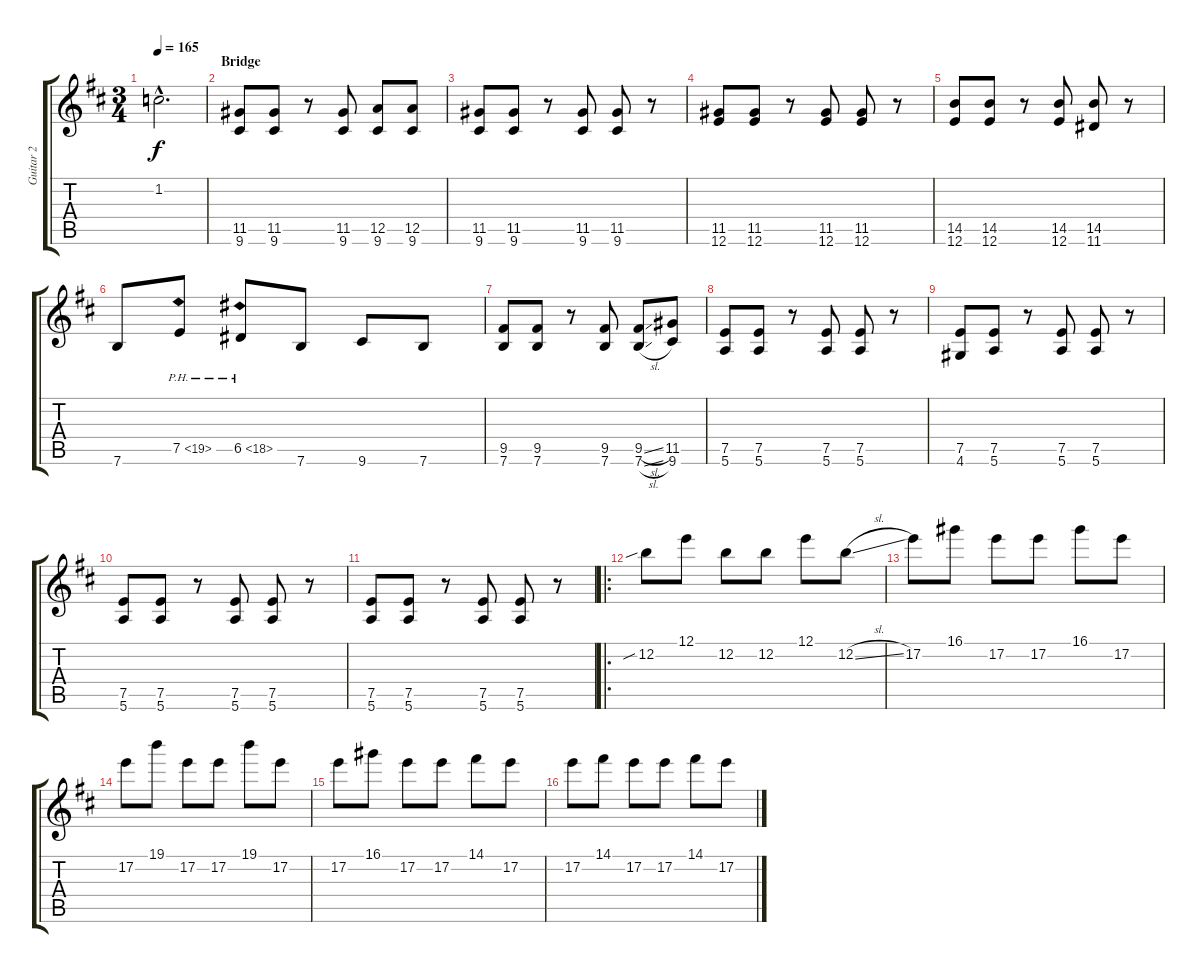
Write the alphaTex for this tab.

\track ("Guitar 2" "Guitar 2") {instrument distortionguitar}
\staff {score tabs}
\tuning (E4 B3 G3 D3 A2 E2) {hide}
\ts (3 4)
\tempo 165
\clef g2
\ks d
1.2{hac t}.2{d dy f} |
\section ("" "Bridge")
(11.5 9.6).8{instrument distortionguitar} (11.5 9.6).8 r.8 (11.5 9.6).8 (12.5 9.6).8 (12.5 9.6).8 |
(11.5 9.6).8 (11.5 9.6).8 r.8 (11.5 9.6).8 (11.5 9.6).8 r.8 |
(11.5 12.6).8 (11.5 12.6).8 r.8 (11.5 12.6).8 (11.5 12.6).8 r.8 |
(14.5 12.6).8 (14.5 12.6).8 r.8 (14.5 12.6).8 (14.5 11.6).8 r.8 |
7.6.8 7.5{ph 12}.8 6.5{ph 12}.8 7.6.8 9.6.8 7.6.8 |
(9.5 7.6).8 (9.5 7.6).8 r.8 (9.5 7.6).8 (9.5{sl} 7.6{sl}).8 (11.5 9.6).8 |
(7.5 5.6).8 (7.5 5.6).8 r.8 (7.5 5.6).8 (7.5 5.6).8 r.8 |
(7.5 4.6).8 (7.5 5.6).8 r.8 (7.5 5.6).8 (7.5 5.6).8 r.8 |
(7.5 5.6).8 (7.5 5.6).8 r.8 (7.5 5.6).8 (7.5 5.6).8 r.8 |
(7.5 5.6).8 (7.5 5.6).8 r.8 (7.5 5.6).8 (7.5 5.6).8 r.8 |
\ro
12.2{sib}.8 12.1.8 12.2.8 12.2.8 12.1.8 12.2{sl}.8 |
17.2.8 16.1.8 17.2.8 17.2.8 16.1.8 17.2.8 |
17.2.8 19.1.8 17.2.8 17.2.8 19.1.8 17.2.8 |
17.2.8 16.1.8 17.2.8 17.2.8 14.1.8 17.2.8 |
17.2.8 14.1.8 17.2.8 17.2.8 14.1.8 17.2.8
